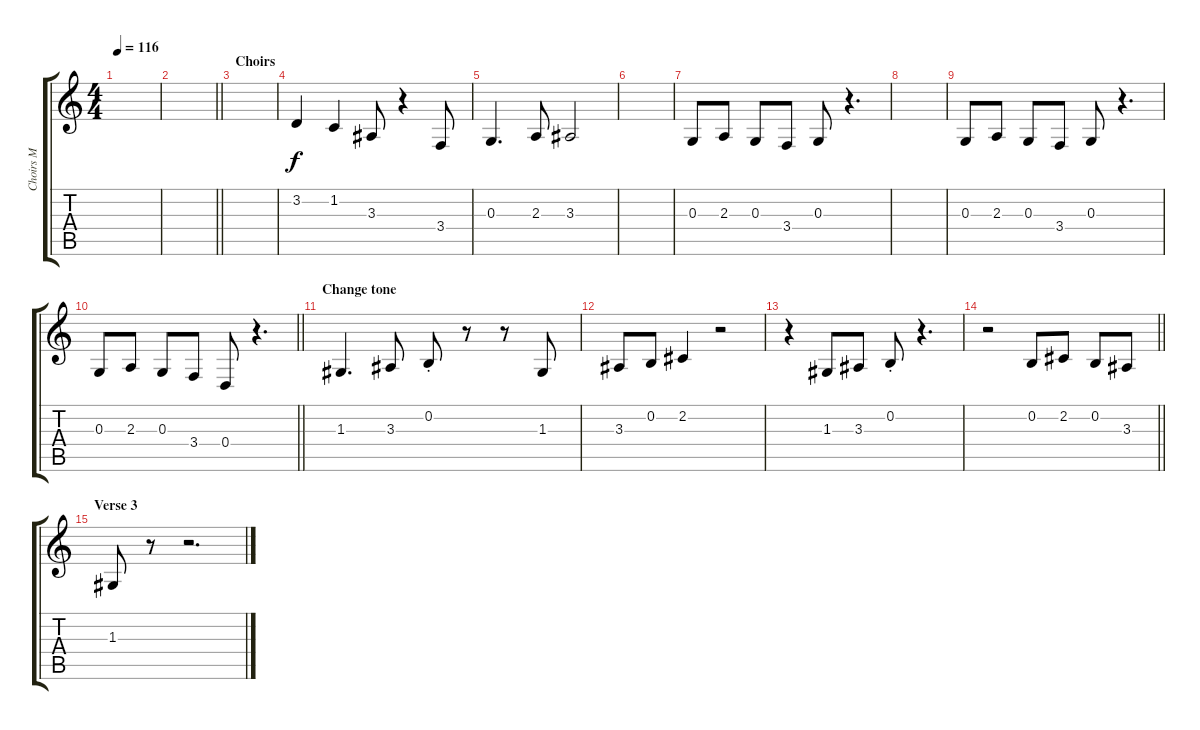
\track ("Choirs M" "Choirs M") {instrument lead4chiff}
\staff {score tabs}
\tuning (E4 B3 G3 D3 A2 E2) {hide}
\ts (4 4)
\tempo 116
\clef g2
\ks c
|
\barLineRight lightlight
|
\section ("" "Choirs")
|
3.2.4 1.2.4 3.3.8 r.4 3.4.8 |
0.3.4{d} 2.3.8 3.3.2 |
|
0.3.8 2.3.8 0.3.8 3.4.8 0.3.8 r.4{d} |
|
0.3.8 2.3.8 0.3.8 3.4.8 0.3.8 r.4{d} |
\barLineRight lightlight
0.3.8 2.3.8 0.3.8 3.4.8 0.4.8 r.4{d} |
\section ("" "Change tone")
1.3.4{d} 3.3.8 0.2{st}.8 r.8 r.8 1.3.8 |
3.3.8 0.2.8 2.2.4 r.2 |
r.4 1.3.8 3.3.8 0.2{st}.8 r.4{d} |
\barLineRight lightlight
r.2 0.2.8 2.2.8 0.2.8 3.3.8 |
\section ("" "Verse 3")
1.3.8 r.8 r.2{d}
